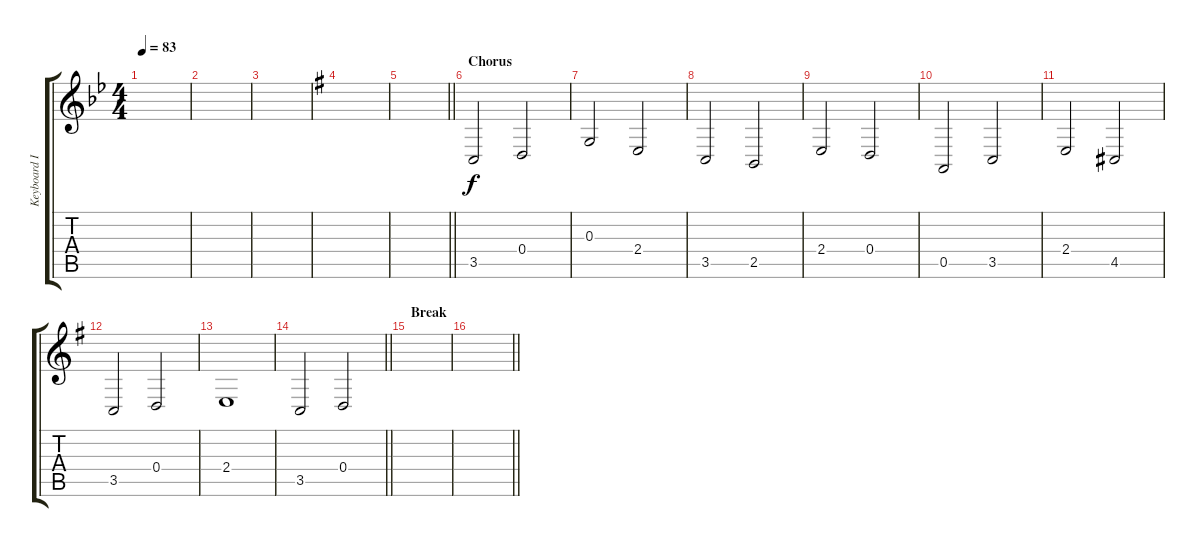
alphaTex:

\track ("Keyboard II" "Keyboard I") {instrument stringensemble1}
\staff {score tabs}
\tuning (E4 B3 G3 D3 A2 E2) {hide}
\ts (4 4)
\tempo 83
\clef g2
\ks bb
|
|
|
\ks g
|
\barLineRight lightlight
|
\section ("" "Chorus")
3.5.2 0.4.2 |
0.3.2 2.4.2 |
3.5.2 2.5.2 |
2.4.2 0.4.2 |
0.5.2 3.5.2 |
2.4.2 4.5.2 |
3.5.2 0.4.2 |
2.4.1 |
\barLineRight lightlight
3.5.2 0.4.2 |
\section ("" "Break")
|
\barLineRight lightlight
